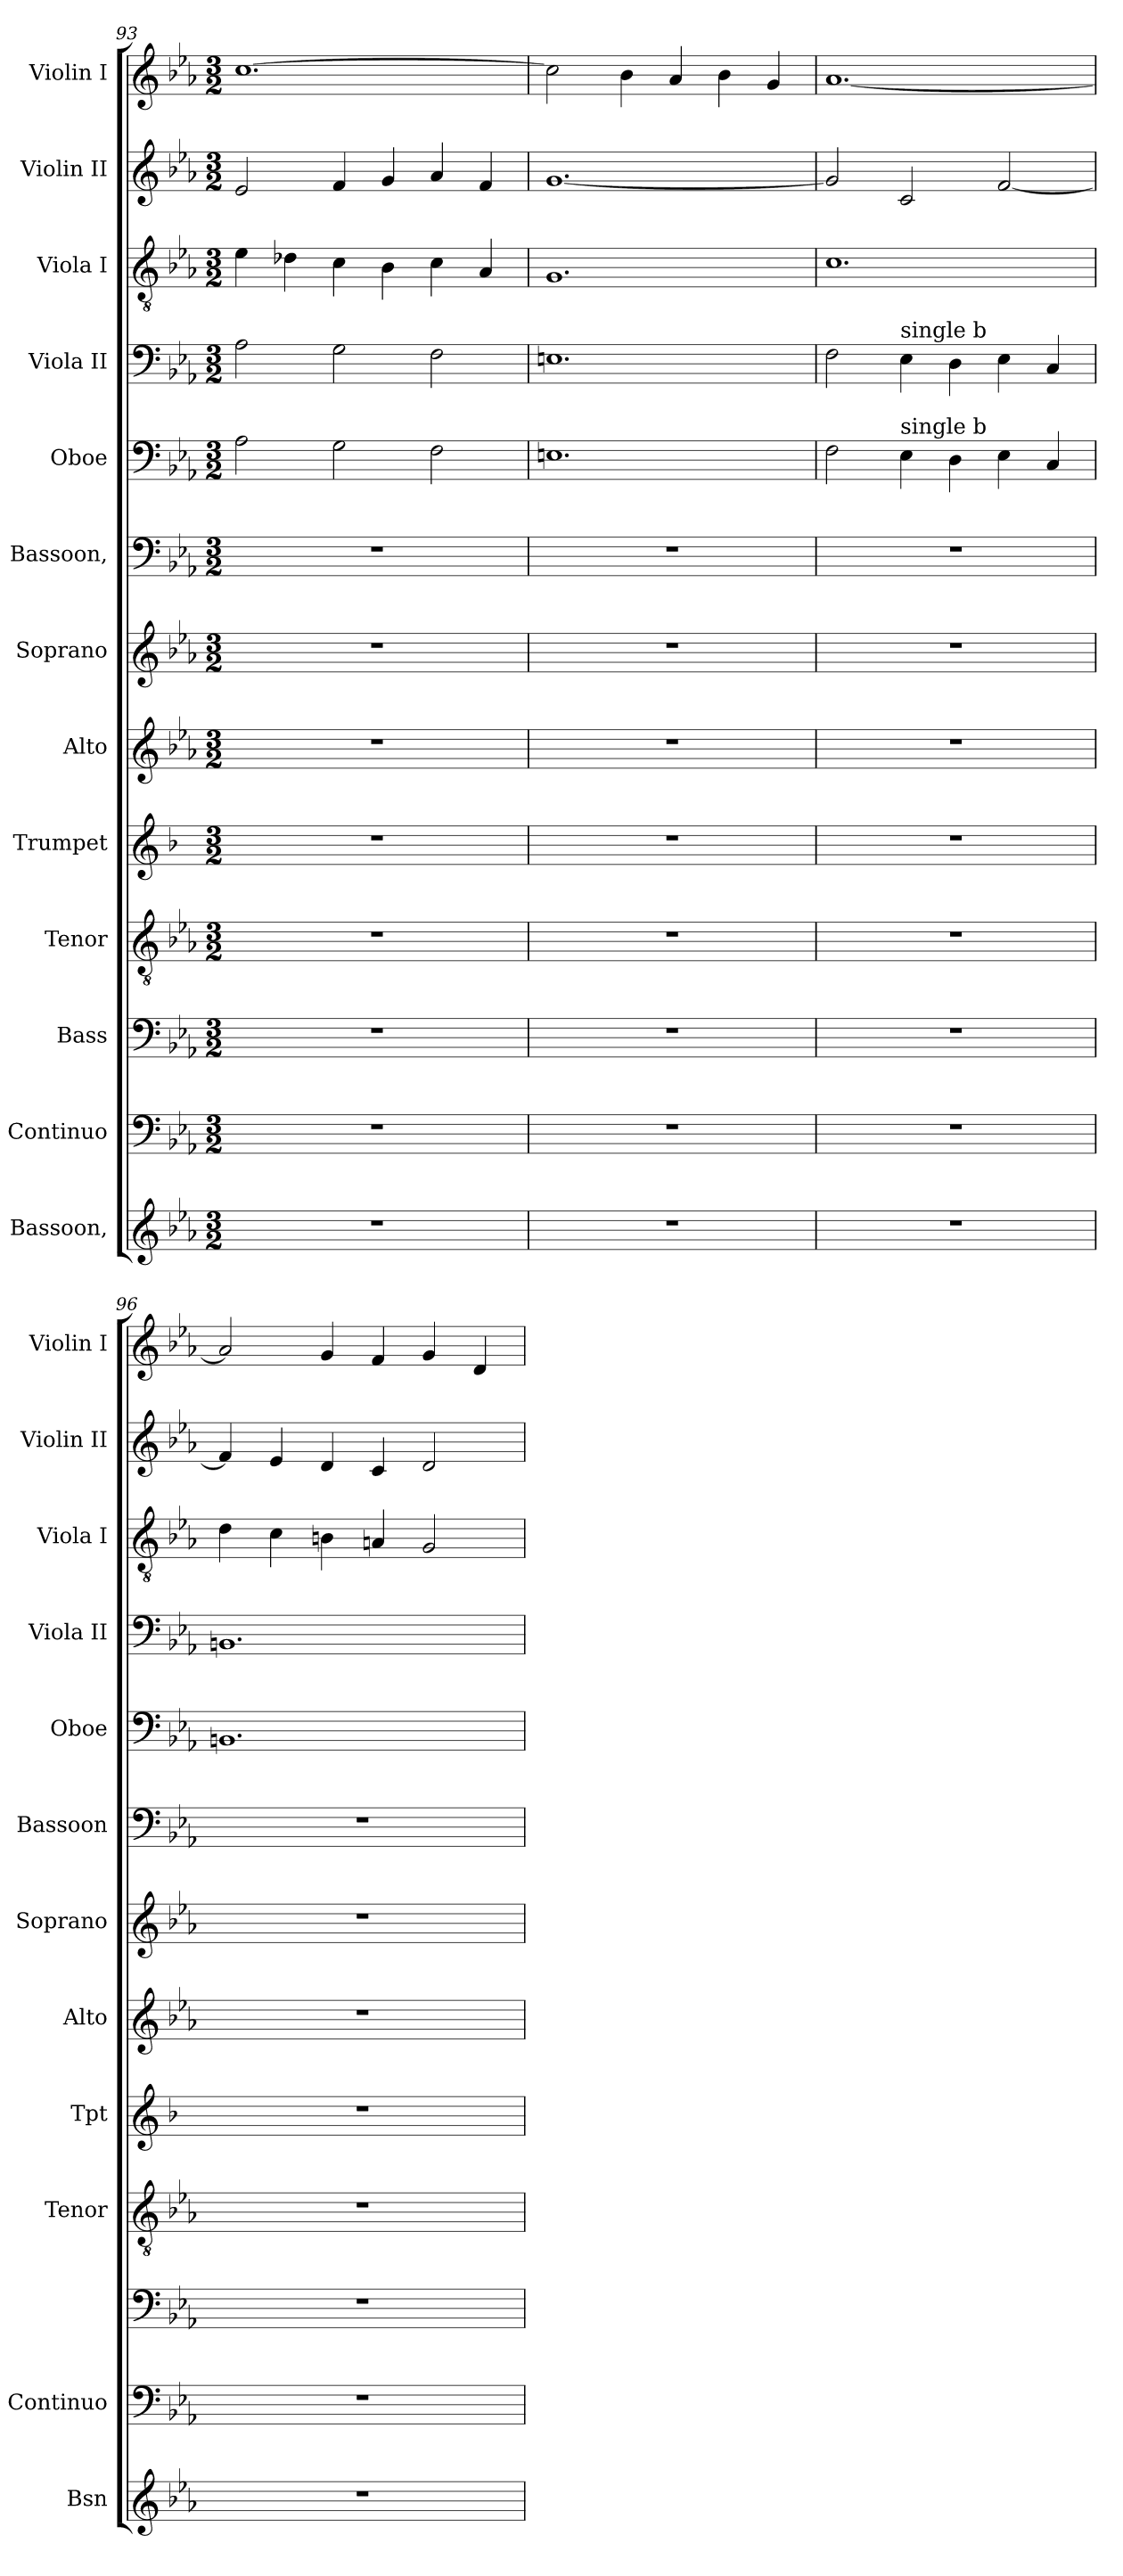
**kern	**kern	**kern	**kern	**kern	**kern	**kern	**kern	**kern	**kern	**kern	**kern	**kern
*part13	*part12	*part11	*part10	*part9	*part8	*part7	*part6	*part5	*part4	*part3	*part2	*part1
*staff13	*staff12	*staff11	*staff10	*staff9	*staff8	*staff7	*staff6	*staff5	*staff4	*staff3	*staff2	*staff1
*I"Bassoon,	*I"Continuo	*I"Bass	*I"Tenor	*I"Trumpet	*I"Alto	*I"Soprano	*I"Bassoon,	*I"Oboe	*I"Viola II	*I"Viola I	*I"Violin II	*I"Violin I
*I'Bsn	*I'Continuo	*	*I'Tenor	*I'Tpt	*I'Alto	*I'Soprano	*I'Bassoon	*I'Oboe	*I'Viola II	*I'Viola I	*I'Violin II	*I'Violin I
*clefG2	*clefF4	*clefF4	*clefGv2	*clefG2	*clefG2	*clefG2	*clefF4	*clefF4	*clefF4	*clefGv2	*clefG2	*clefG2
*	*	*	*	*ITrd1c2	*	*	*	*	*	*	*	*
*k[b-e-a-]	*k[b-e-a-]	*k[b-e-a-]	*k[b-e-a-]	*k[b-e-a-]	*k[b-e-a-]	*k[b-e-a-]	*k[b-e-a-]	*k[b-e-a-]	*k[b-e-a-]	*k[b-e-a-]	*k[b-e-a-]	*k[b-e-a-]
*E-:	*E-:	*E-:	*E-:	*E-:	*E-:	*E-:	*E-:	*E-:	*E-:	*E-:	*E-:	*E-:
*M3/2	*M3/2	*M3/2	*M3/2	*M3/2	*M3/2	*M3/2	*M3/2	*M3/2	*M3/2	*M3/2	*M3/2	*M3/2
=93	=93	=93	=93	=93	=93	=93	=93	=93	=93	=93	=93	=93
1.r	1.r	1.r	1.r	1.r	1.r	1.r	1.r	2A-\	2A-\	4e-\	2e-/	[>1.cc
.	.	.	.	.	.	.	.	.	.	4d-X\	.	.
.	.	.	.	.	.	.	.	2G\	2G\	4c\	4f/	.
.	.	.	.	.	.	.	.	.	.	4B-\	4g/	.
.	.	.	.	.	.	.	.	2F\	2F\	4c\	4a-/	.
.	.	.	.	.	.	.	.	.	.	4A-/	4f/	.
=94	=94	=94	=94	=94	=94	=94	=94	=94	=94	=94	=94	=94
1.r	1.r	1.r	1.r	1.r	1.r	1.r	1.r	1.En	1.En	1.G	[<1.g	2cc\]
.	.	.	.	.	.	.	.	.	.	.	.	4b-\
.	.	.	.	.	.	.	.	.	.	.	.	4a-/
.	.	.	.	.	.	.	.	.	.	.	.	4b-\
.	.	.	.	.	.	.	.	.	.	.	.	4g/
=95	=95	=95	=95	=95	=95	=95	=95	=95	=95	=95	=95	=95
1.r	1.r	1.r	1.r	1.r	1.r	1.r	1.r	2F\	2F\	1.c	2g/]	[<1.a-
!	!	!	!	!	!	!	!	!	!LO:TX:a:t=single b	!	!	!
!	!	!	!	!	!	!	!	!LO:TX:a:t=single b	!	!	!	!
.	.	.	.	.	.	.	.	4E-\	4E-\	.	2c/	.
.	.	.	.	.	.	.	.	4D\	4D\	.	.	.
.	.	.	.	.	.	.	.	4E-\	4E-\	.	[<2f/	.
.	.	.	.	.	.	.	.	4C/	4C/	.	.	.
=96	=96	=96	=96	=96	=96	=96	=96	=96	=96	=96	=96	=96
1.r	1.r	1.r	1.r	1.r	1.r	1.r	1.r	1.BBn	1.BBn	4d\	4f/]	2a-/]
.	.	.	.	.	.	.	.	.	.	4c\	4e-/	.
.	.	.	.	.	.	.	.	.	.	4Bn\	4d/	4g/
.	.	.	.	.	.	.	.	.	.	4An/	4c/	4f/
.	.	.	.	.	.	.	.	.	.	2G/	2d/	4g/
.	.	.	.	.	.	.	.	.	.	.	.	4d/
=	=	=	=	=	=	=	=	=	=	=	=	=
*-	*-	*-	*-	*-	*-	*-	*-	*-	*-	*-	*-	*-
